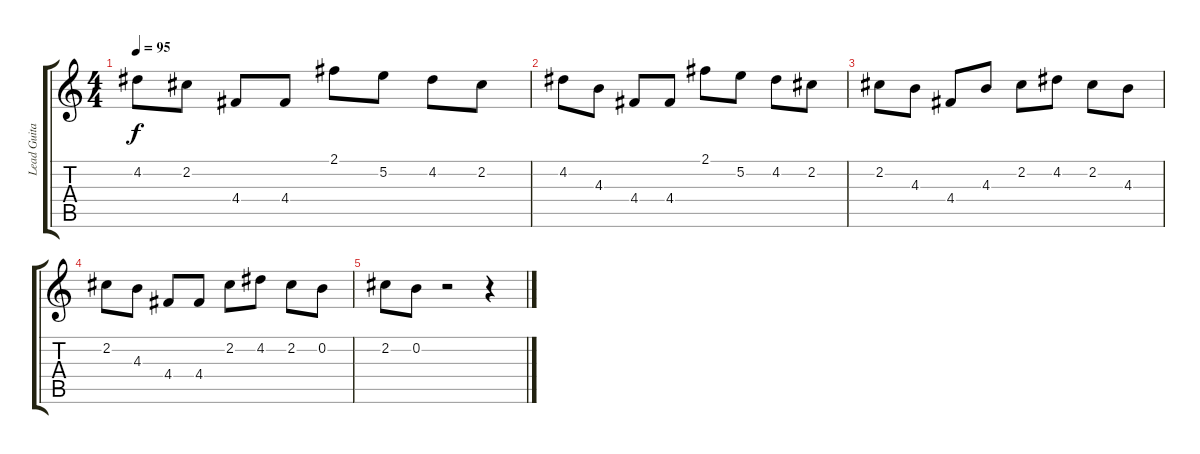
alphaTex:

\track ("Lead Guitar" "Lead Guita") {instrument overdrivenguitar}
\staff {score tabs}
\tuning (E4 B3 G3 D3 A2 E2) {hide}
\ts (4 4)
\tempo 95
\clef g2
\ks c
4.2.8{dy f} 2.2.8 4.4.8 4.4.8 2.1.8 5.2.8 4.2.8 2.2.8 |
4.2.8 4.3.8 4.4.8 4.4.8 2.1.8 5.2.8 4.2.8 2.2.8 |
2.2.8 4.3.8 4.4.8 4.3.8 2.2.8 4.2.8 2.2.8 4.3.8 |
2.2.8 4.3.8 4.4.8 4.4.8 2.2.8 4.2.8 2.2.8 0.2.8 |
2.2.8 0.2.8 r.2 r.4
